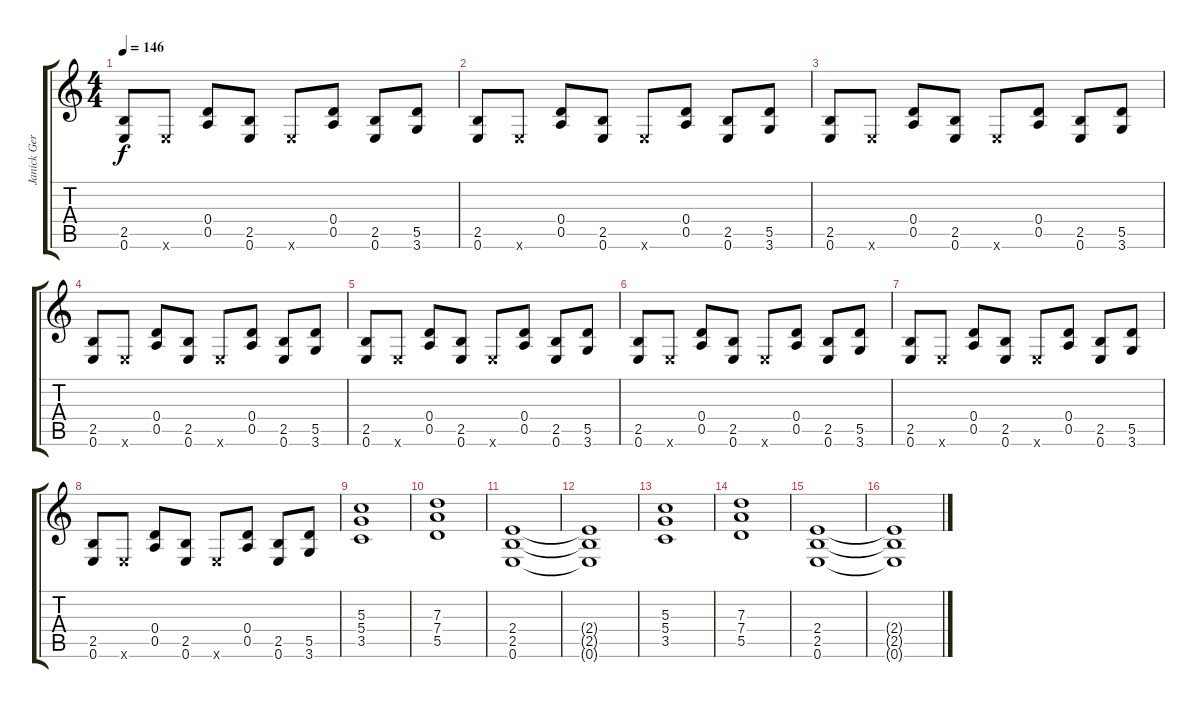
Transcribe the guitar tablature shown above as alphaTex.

\track ("Janick Gers" "Janick Ger") {instrument distortionguitar}
\staff {score tabs}
\tuning (E4 B3 G3 D3 A2 E2) {hide}
\ts (4 4)
\tempo 146
\clef g2
\ks c
(2.5 0.6).8{dy f} 0.6{x}.8 (0.4 0.5).8 (2.5 0.6).8 0.6{x}.8 (0.4 0.5).8 (2.5 0.6).8 (5.5 3.6).8 |
(2.5 0.6).8 0.6{x}.8 (0.4 0.5).8 (2.5 0.6).8 0.6{x}.8 (0.4 0.5).8 (2.5 0.6).8 (5.5 3.6).8 |
(2.5 0.6).8 0.6{x}.8 (0.4 0.5).8 (2.5 0.6).8 0.6{x}.8 (0.4 0.5).8 (2.5 0.6).8 (5.5 3.6).8 |
(2.5 0.6).8 0.6{x}.8 (0.4 0.5).8 (2.5 0.6).8 0.6{x}.8 (0.4 0.5).8 (2.5 0.6).8 (5.5 3.6).8 |
(2.5 0.6).8 0.6{x}.8 (0.4 0.5).8 (2.5 0.6).8 0.6{x}.8 (0.4 0.5).8 (2.5 0.6).8 (5.5 3.6).8 |
(2.5 0.6).8 0.6{x}.8 (0.4 0.5).8 (2.5 0.6).8 0.6{x}.8 (0.4 0.5).8 (2.5 0.6).8 (5.5 3.6).8 |
(2.5 0.6).8 0.6{x}.8 (0.4 0.5).8 (2.5 0.6).8 0.6{x}.8 (0.4 0.5).8 (2.5 0.6).8 (5.5 3.6).8 |
(2.5 0.6).8 0.6{x}.8 (0.4 0.5).8 (2.5 0.6).8 0.6{x}.8 (0.4 0.5).8 (2.5 0.6).8 (5.5 3.6).8 |
(5.3 5.4 3.5).1{volume 14} |
(7.3 7.4 5.5).1 |
(2.4 2.5 0.6).1 |
(2.4{t} 2.5{t} 0.6{t}).1 |
(5.3 5.4 3.5).1 |
(7.3 7.4 5.5).1 |
(2.4 2.5 0.6).1 |
(2.4{t} 2.5{t} 0.6{t}).1
